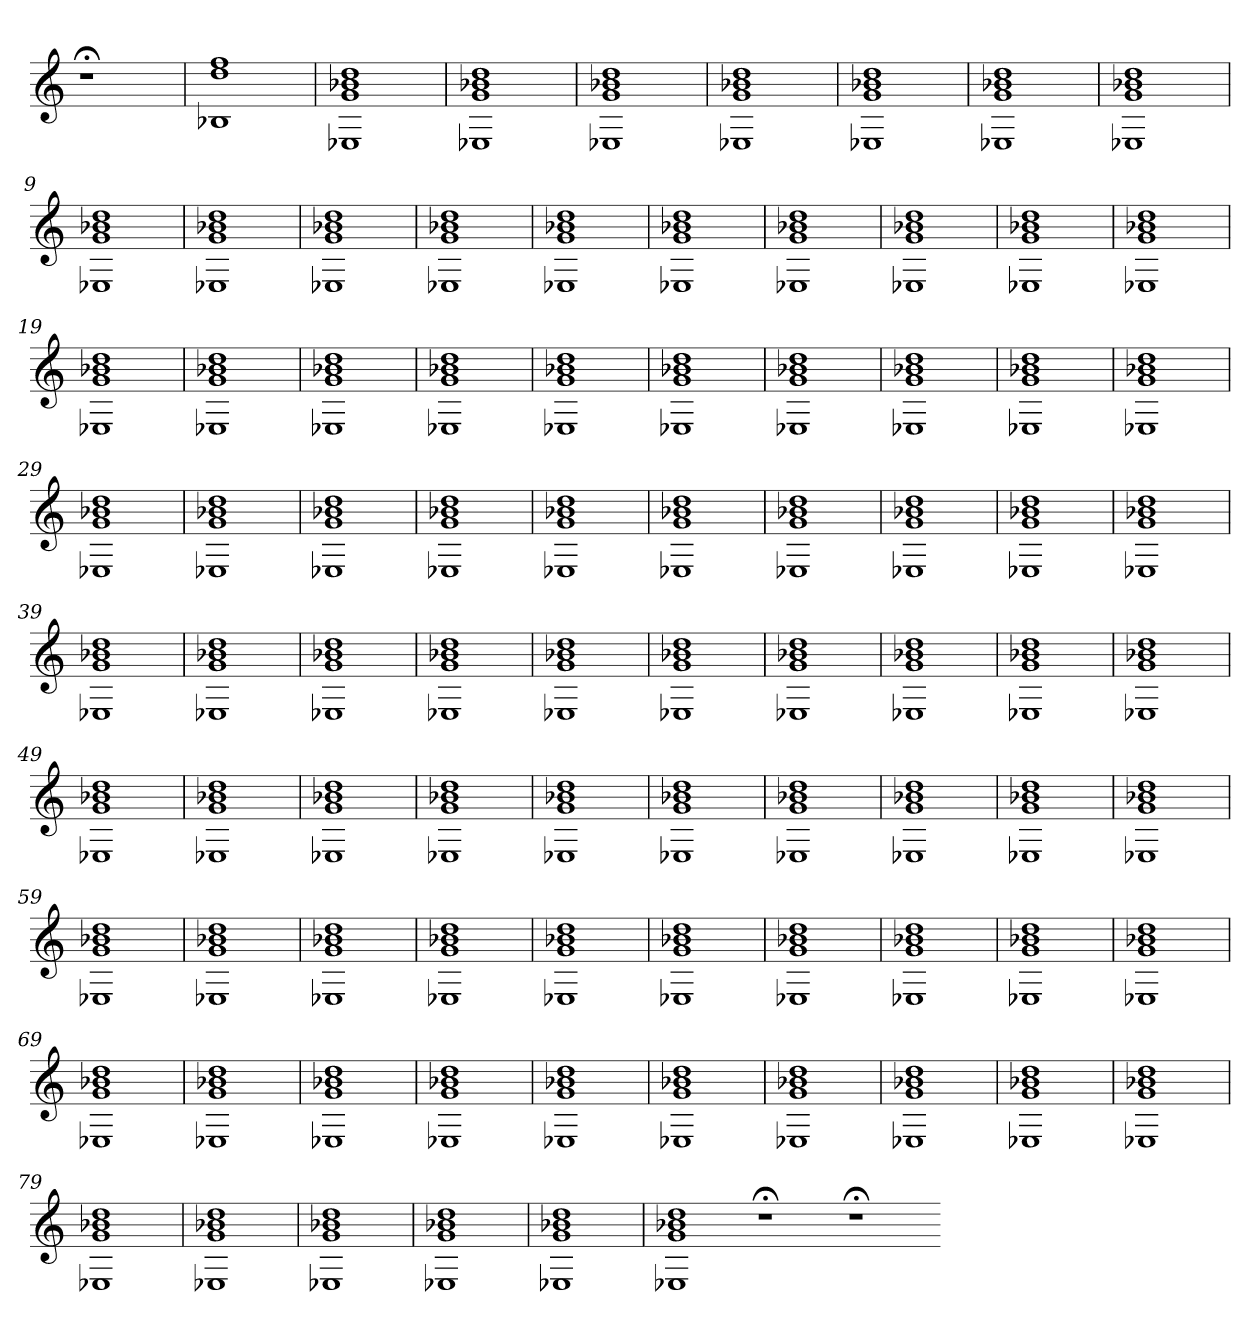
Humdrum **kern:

**kern
*part1
*staff1
=
1r;<
=1
1B-X 1dd 1ff
=2
1E-X 1g 1b-X 1dd
=3
1E-X 1g 1b-X 1dd
=4
1E-X 1g 1b-X 1dd
=5
1E-X 1g 1b-X 1dd
=6
1E-X 1g 1b-X 1dd
=7
1E-X 1g 1b-X 1dd
=8
1E-X 1g 1b-X 1dd
=9
1E-X 1g 1b-X 1dd
=10
1E-X 1g 1b-X 1dd
=11
1E-X 1g 1b-X 1dd
=12
1E-X 1g 1b-X 1dd
=13
1E-X 1g 1b-X 1dd
=14
1E-X 1g 1b-X 1dd
=15
1E-X 1g 1b-X 1dd
=16
1E-X 1g 1b-X 1dd
=17
1E-X 1g 1b-X 1dd
=18
1E-X 1g 1b-X 1dd
=19
1E-X 1g 1b-X 1dd
=20
1E-X 1g 1b-X 1dd
=21
1E-X 1g 1b-X 1dd
=22
1E-X 1g 1b-X 1dd
=23
1E-X 1g 1b-X 1dd
=24
1E-X 1g 1b-X 1dd
=25
1E-X 1g 1b-X 1dd
=26
1E-X 1g 1b-X 1dd
=27
1E-X 1g 1b-X 1dd
=28
1E-X 1g 1b-X 1dd
=29
1E-X 1g 1b-X 1dd
=30
1E-X 1g 1b-X 1dd
=31
1E-X 1g 1b-X 1dd
=32
1E-X 1g 1b-X 1dd
=33
1E-X 1g 1b-X 1dd
=34
1E-X 1g 1b-X 1dd
=35
1E-X 1g 1b-X 1dd
=36
1E-X 1g 1b-X 1dd
=37
1E-X 1g 1b-X 1dd
=38
1E-X 1g 1b-X 1dd
=39
1E-X 1g 1b-X 1dd
=40
1E-X 1g 1b-X 1dd
=41
1E-X 1g 1b-X 1dd
=42
1E-X 1g 1b-X 1dd
=43
1E-X 1g 1b-X 1dd
=44
1E-X 1g 1b-X 1dd
=45
1E-X 1g 1b-X 1dd
=46
1E-X 1g 1b-X 1dd
=47
1E-X 1g 1b-X 1dd
=48
1E-X 1g 1b-X 1dd
=49
1E-X 1g 1b-X 1dd
=50
1E-X 1g 1b-X 1dd
=51
1E-X 1g 1b-X 1dd
=52
1E-X 1g 1b-X 1dd
=53
1E-X 1g 1b-X 1dd
=54
1E-X 1g 1b-X 1dd
=55
1E-X 1g 1b-X 1dd
=56
1E-X 1g 1b-X 1dd
=57
1E-X 1g 1b-X 1dd
=58
1E-X 1g 1b-X 1dd
=59
1E-X 1g 1b-X 1dd
=60
1E-X 1g 1b-X 1dd
=61
1E-X 1g 1b-X 1dd
=62
1E-X 1g 1b-X 1dd
=63
1E-X 1g 1b-X 1dd
=64
1E-X 1g 1b-X 1dd
=65
1E-X 1g 1b-X 1dd
=66
1E-X 1g 1b-X 1dd
=67
1E-X 1g 1b-X 1dd
=68
1E-X 1g 1b-X 1dd
=69
1E-X 1g 1b-X 1dd
=70
1E-X 1g 1b-X 1dd
=71
1E-X 1g 1b-X 1dd
=72
1E-X 1g 1b-X 1dd
=73
1E-X 1g 1b-X 1dd
=74
1E-X 1g 1b-X 1dd
=75
1E-X 1g 1b-X 1dd
=76
1E-X 1g 1b-X 1dd
=77
1E-X 1g 1b-X 1dd
=78
1E-X 1g 1b-X 1dd
=79
1E-X 1g 1b-X 1dd
=80
1E-X 1g 1b-X 1dd
=81
1E-X 1g 1b-X 1dd
=82
1E-X 1g 1b-X 1dd
=83
1E-X 1g 1b-X 1dd
=84
1E-X 1g 1b-X 1dd
1r;<
1r;<
=-
*-
